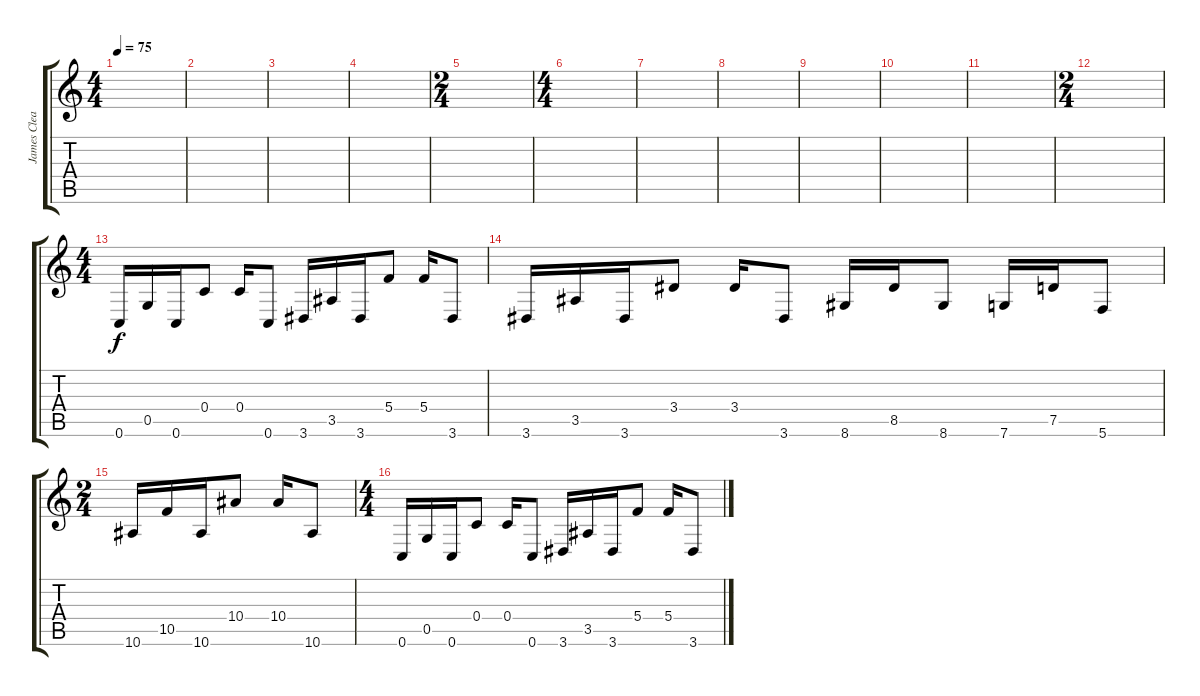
\track ("James Clean" "James Clea") {instrument electricguitarclean}
\staff {score tabs}
\tuning (D4 A3 F3 C3 G2 C2) {hide}
\ts (4 4)
\tempo 75
\clef g2
\ks c
|
|
|
|
\ts (2 4)
|
\ts (4 4)
|
|
|
|
|
|
\ts (2 4)
|
\ts (4 4)
0.6.16 0.5.16 0.6.16 0.4.8 0.4.16 0.6.8 3.6.16 3.5.16 3.6.16 5.4.8 5.4.16 3.6.8 |
3.6.16 3.5.16 3.6.16 3.4.8 3.4.16 3.6.8 8.6.16 8.5.16 8.6.8 7.6.16 7.5.16 5.6.8 |
\ts (2 4)
10.6.16 10.5.16 10.6.16 10.4.8 10.4.16 10.6.8 |
\ts (4 4)
0.6.16 0.5.16 0.6.16 0.4.8 0.4.16 0.6.8 3.6.16 3.5.16 3.6.16 5.4.8 5.4.16 3.6.8
